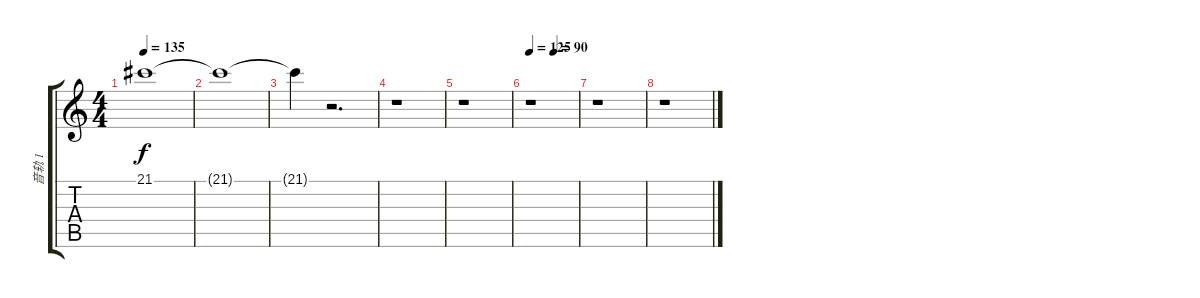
\track ("音轨 1" "音轨 1") {instrument pad5bowed}
\staff {score tabs}
\tuning (E4 B3 G3 D3 A2 E2) {hide}
\ts (4 4)
\tempo 135
\clef g2
\ks c
21.1{t}.1{dy f} |
21.1{t}.1 |
21.1{t}.4 r.2{d} |
r.1 |
r.1 |
\tempo 125
\tempo (90 0.5)
r.1 |
r.1 |
r.1
